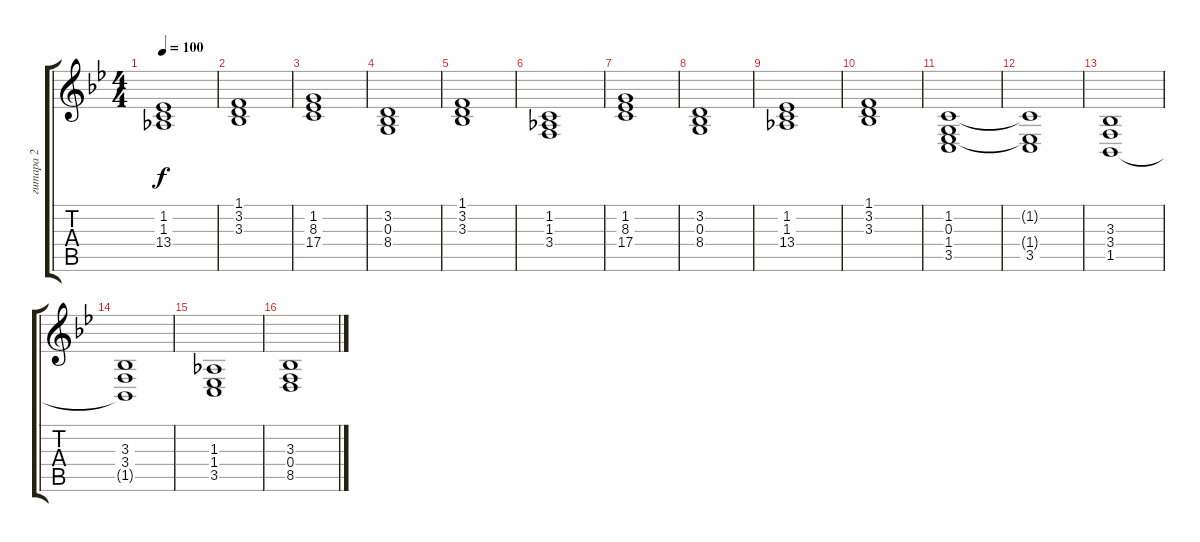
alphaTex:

\track ("гитара 2" "гитара 2") {instrument stringensemble1}
\staff {score tabs}
\tuning (E4 B3 G3 D3 A2 E2) {hide}
\ts (4 4)
\tempo 100
\clef g2
\ks gminor
(1.2 1.3 13.4).1{dy f} |
(1.1 3.2 3.3).1 |
(1.2 8.3 17.4).1 |
(3.2 0.3 8.4).1 |
(1.1 3.2 3.3).1 |
(1.2 1.3 3.4).1 |
(1.2 8.3 17.4).1 |
(3.2 0.3 8.4).1 |
(1.2 1.3 13.4).1 |
(1.1 3.2 3.3).1 |
(1.2 0.3 1.4 3.5).1 |
(1.2{t} 1.4{t} 3.5).1 |
(3.3 3.4 1.5).1 |
(3.3 3.4 1.5{t}).1 |
(1.3 1.4 3.5).1 |
(3.3 0.4 8.5).1
